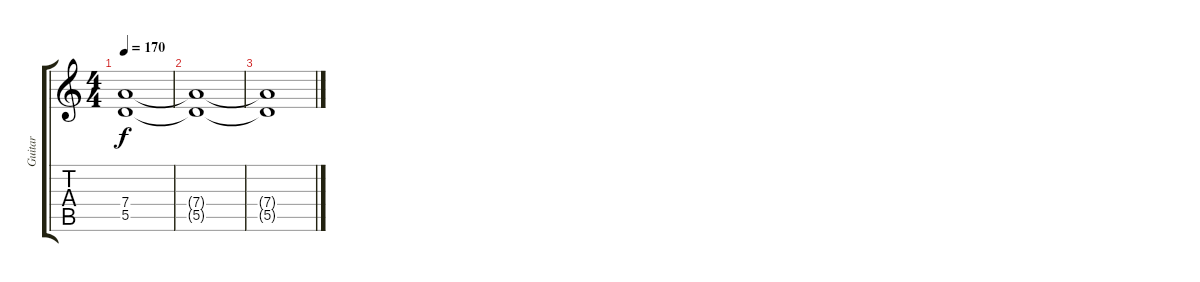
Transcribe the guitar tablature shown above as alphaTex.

\track ("Guitar" "Guitar") {instrument distortionguitar}
\staff {score tabs}
\tuning (E4 B3 G3 D3 A2 E2) {hide}
\ts (4 4)
\tempo 170
\clef g2
\ks c
(7.4 5.5).1{dy f} |
(7.4{t} 5.5{t}).1 |
(7.4{t} 5.5{t}).1
